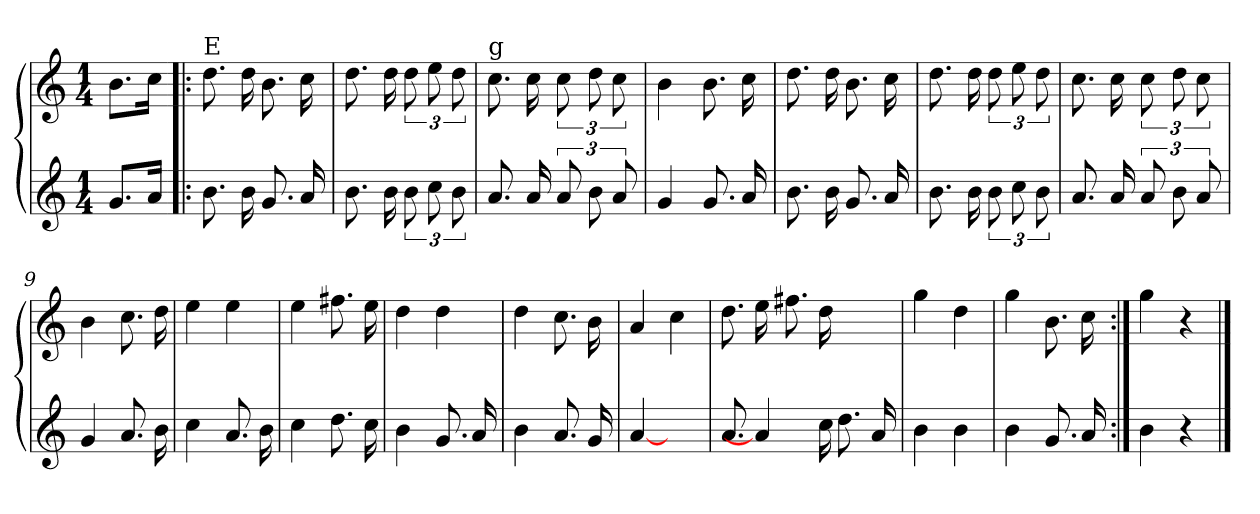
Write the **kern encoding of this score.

**kern	**kern
*part2	*part1
*staff2	*staff1
*clefG2	*clefG2
*k[]	*k[]
*M1/4	*M1/4
=1	=1
8.g/L	8.b\L
16a/Jk	16cc\Jk
=2!|:	=2!|:
!	!LO:TX:t=E
8.b	8.dd
16b	16dd
8.g	8.b
16a	16cc
=3	=3
8.b	8.dd
16b	16dd
12b	12dd
12cc	12ee
12b	12dd
=4	=4
!	!LO:TX:t=g
8.a	8.cc
16a	16cc
12a	12cc
12b	12dd
12a	12cc
=5	=5
4g	4b
8.g	8.b
16a	16cc
=6	=6
8.b	8.dd
16b	16dd
8.g	8.b
16a	16cc
=7	=7
8.b	8.dd
16b	16dd
12b	12dd
12cc	12ee
12b	12dd
=8	=8
8.a	8.cc
16a	16cc
12a	12cc
12b	12dd
12a	12cc
=9	=9
4g	4b
8.a	8.cc
16b	16dd
=10	=10
4cc	4ee
8.a	4ee
16b	.
=11	=11
4cc	4ee
8.dd	8.ff#
16cc	16ee
=12	=12
4b	4dd
8.g	4dd
16a	.
=13	=13
4b	4dd
8.a	8.cc
16g	16b
=14	=14
[4a	4a
4ryy	4cc
=15	=15
8.a	8.dd
4a]	16ee
.	8.ff#
16cc	16dd
8.dd	4ryy
16a	.
=16	=16
4b	4gg
4b	4dd
=17	=17
4b	4gg
8.g	8.b
16a	16cc
=18:|!	=18:|!
4b	4gg
4r	4r
==	==
*-	*-
